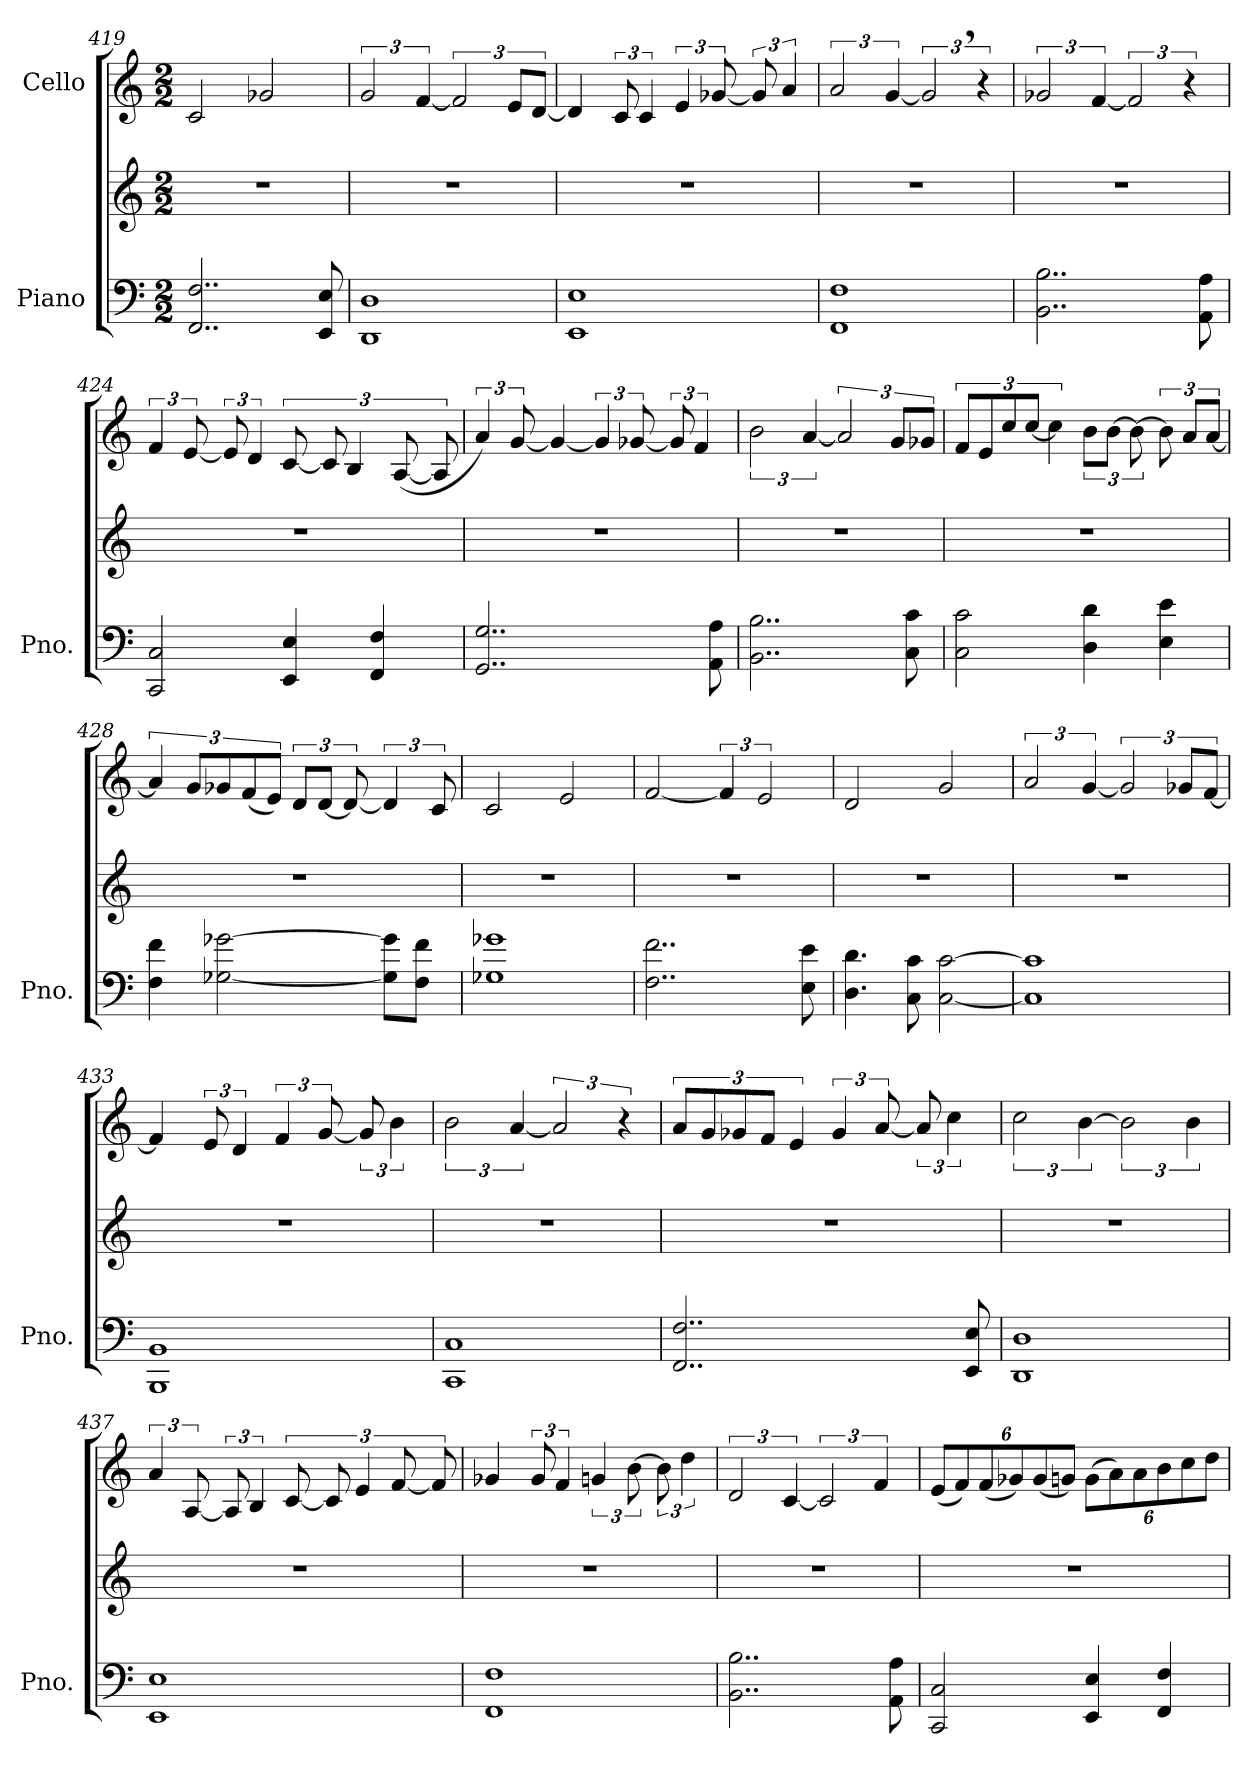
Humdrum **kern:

**kern	**kern	**kern
*part2	*part2	*part1
*staff3	*staff2	*staff1
*I"Piano	*	*I"Cello
*I'Pno.	*	*
*clefF4	*clefG2	*clefG2
*k[]	*k[]	*k[]
*M2/2	*M2/2	*M2/2
=419	=419	=419
2..FF 2..F	1r	2c
.	.	2g-X
8EE 8E	.	.
=420	=420	=420
1DD 1D	1r	3g
.	.	[6f
.	.	3f]
.	.	12eL
.	.	[12dJ
=421	=421	=421
1EE 1E	1r	4d]
.	.	12c
.	.	6c
.	.	6e
.	.	[12g-X
.	.	12g-]
.	.	6a
=422	=422	=422
1FF 1F	1r	3a
.	.	[6g
.	.	3g,]
.	.	6r
=423	=423	=423
2..BB 2..B	1r	3g-X
.	.	[6f
.	.	3f]
.	.	6r
8AA 8A	.	.
=424	=424	=424
2CC 2C	1r	6f
.	.	[12e
.	.	12e]
.	.	6d
4EE 4E	.	[12c
.	.	12c]
.	.	6B
4FF 4F	.	.
.	.	([12A
.	.	12A]
=425	=425	=425
2..GG 2..G	1r	6a)
.	.	[12g
.	.	4g_
.	.	6g]
.	.	[12g-X
.	.	12g-]
.	.	6f
8AA 8A	.	.
=426	=426	=426
2..BB 2..B	1r	3b
.	.	[6a
.	.	3a]
.	.	12gL
8C 8c	.	.
.	.	12g-XJ
=427	=427	=427
2C 2c	1r	12fL
.	.	12e
.	.	12cc
.	.	[12ccJ
.	.	6cc]
4D 4d	.	12bL
.	.	[12bJ
.	.	12b_
4E 4e	.	12b]
.	.	12aL
.	.	[12aJ
=428	=428	=428
4F 4f	1r	6a]
.	.	12gL
[2G-X [2g-X	.	12g-X
.	.	(12f
.	.	12eJ)
.	.	12dL
.	.	[12dJ
.	.	12d_
8G-] 8g-]L	.	6d]
8F 8fJ	.	.
.	.	12c
=429	=429	=429
1G-X 1g-X	1r	2c
.	.	2e
=430	=430	=430
2..F 2..f	1r	[2f
.	.	6f]
.	.	3e
8E 8e	.	.
=431	=431	=431
4.D 4.d	1r	2d
8C 8c	.	.
[2C [2c	.	2g
=432	=432	=432
1C] 1c]	1r	3a
.	.	[6g
.	.	3g]
.	.	12g-XL
.	.	[12fJ
=433	=433	=433
1BBB 1BB	1r	4f]
.	.	12e
.	.	6d
.	.	6f
.	.	[12g
.	.	12g]
.	.	6b
=434	=434	=434
1CC 1C	1r	3b
.	.	[6a
.	.	3a]
.	.	6r
=435	=435	=435
2..FF 2..F	1r	12aL
.	.	12g
.	.	12g-X
.	.	12fJ
.	.	6e
.	.	6g-
.	.	[12a
.	.	12a]
.	.	6cc
8EE 8E	.	.
=436	=436	=436
1DD 1D	1r	3cc
.	.	[6b
.	.	3b]
.	.	6b
=437	=437	=437
1EE 1E	1r	6a
.	.	[12A
.	.	12A]
.	.	6B
.	.	[12c
.	.	12c]
.	.	6e
.	.	[12f
.	.	12f]
=438	=438	=438
1FF 1F	1r	4g-X
.	.	12g-
.	.	6f
.	.	6gn
.	.	[12b
.	.	12b]
.	.	6dd
=439	=439	=439
2..BB 2..B	1r	3d
.	.	[6c
.	.	3c]
.	.	6f
8AA 8A	.	.
=440	=440	=440
2CC 2C	1r	(12eL
.	.	12f)
.	.	(12f
.	.	12g-X)
.	.	(12g-
.	.	12gnJ)
4EE 4E	.	(12gL
.	.	12a)
.	.	12a
4FF 4F	.	12b
.	.	12cc
.	.	12ddJ
=	=	=
*-	*-	*-
